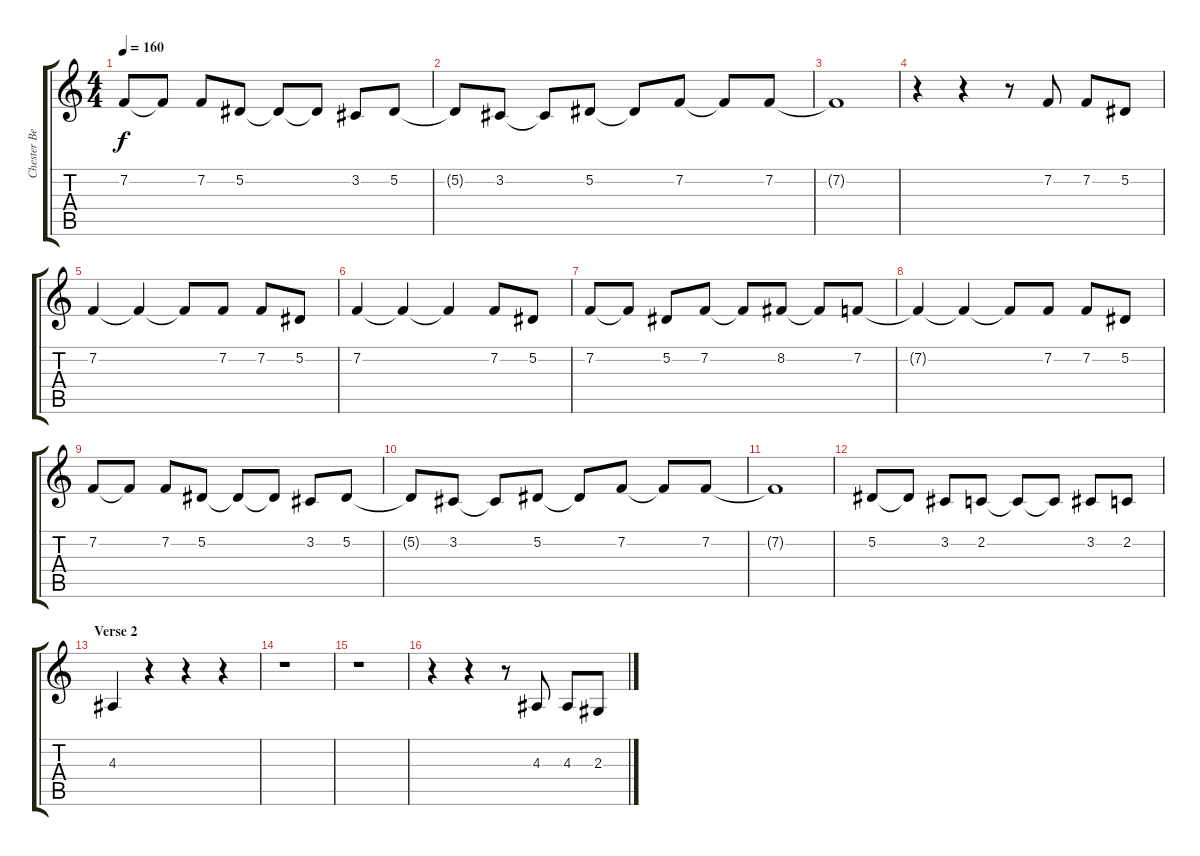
\track ("Chester Bennington (Volume Effect)" "Chester Be") {instrument lead1square}
\staff {score tabs}
\tuning (Eb4 Bb3 Gb3 Db3 Ab2 Eb2) {hide}
\ts (4 4)
\tempo 160
\clef g2
\ks c
7.2.8{dy f} 7.2{t}.8 7.2.8 5.2.8 5.2{t}.8 5.2{t}.8 3.2.8 5.2.8 |
5.2{t}.8 3.2.8 3.2{t}.8 5.2.8 5.2{t}.8 7.2.8 7.2{t}.8 7.2.8 |
7.2{t}.1 |
r.4 r.4 r.8 7.2.8 7.2.8 5.2.8 |
7.2.4 7.2{t}.4 7.2{t}.8 7.2.8 7.2.8 5.2.8 |
7.2.4 7.2{t}.4 7.2{t}.4 7.2.8 5.2.8 |
7.2.8 7.2{t}.8 5.2.8 7.2.8 7.2{t}.8 8.2.8 8.2{t}.8 7.2.8 |
7.2{t}.4 7.2{t}.4 7.2{t}.8 7.2.8 7.2.8 5.2.8 |
7.2.8 7.2{t}.8 7.2.8 5.2.8 5.2{t}.8 5.2{t}.8 3.2.8 5.2.8 |
5.2{t}.8 3.2.8 3.2{t}.8 5.2.8 5.2{t}.8 7.2.8 7.2{t}.8 7.2.8 |
7.2{t}.1 |
5.2.8 5.2{t}.8 3.2.8 2.2.8 2.2{t}.8 2.2{t}.8 3.2.8 2.2.8 |
\section ("" "Verse 2")
4.3.4 r.4 r.4 r.4 |
r.1 |
r.1 |
r.4 r.4 r.8 4.3.8 4.3.8 2.3.8
